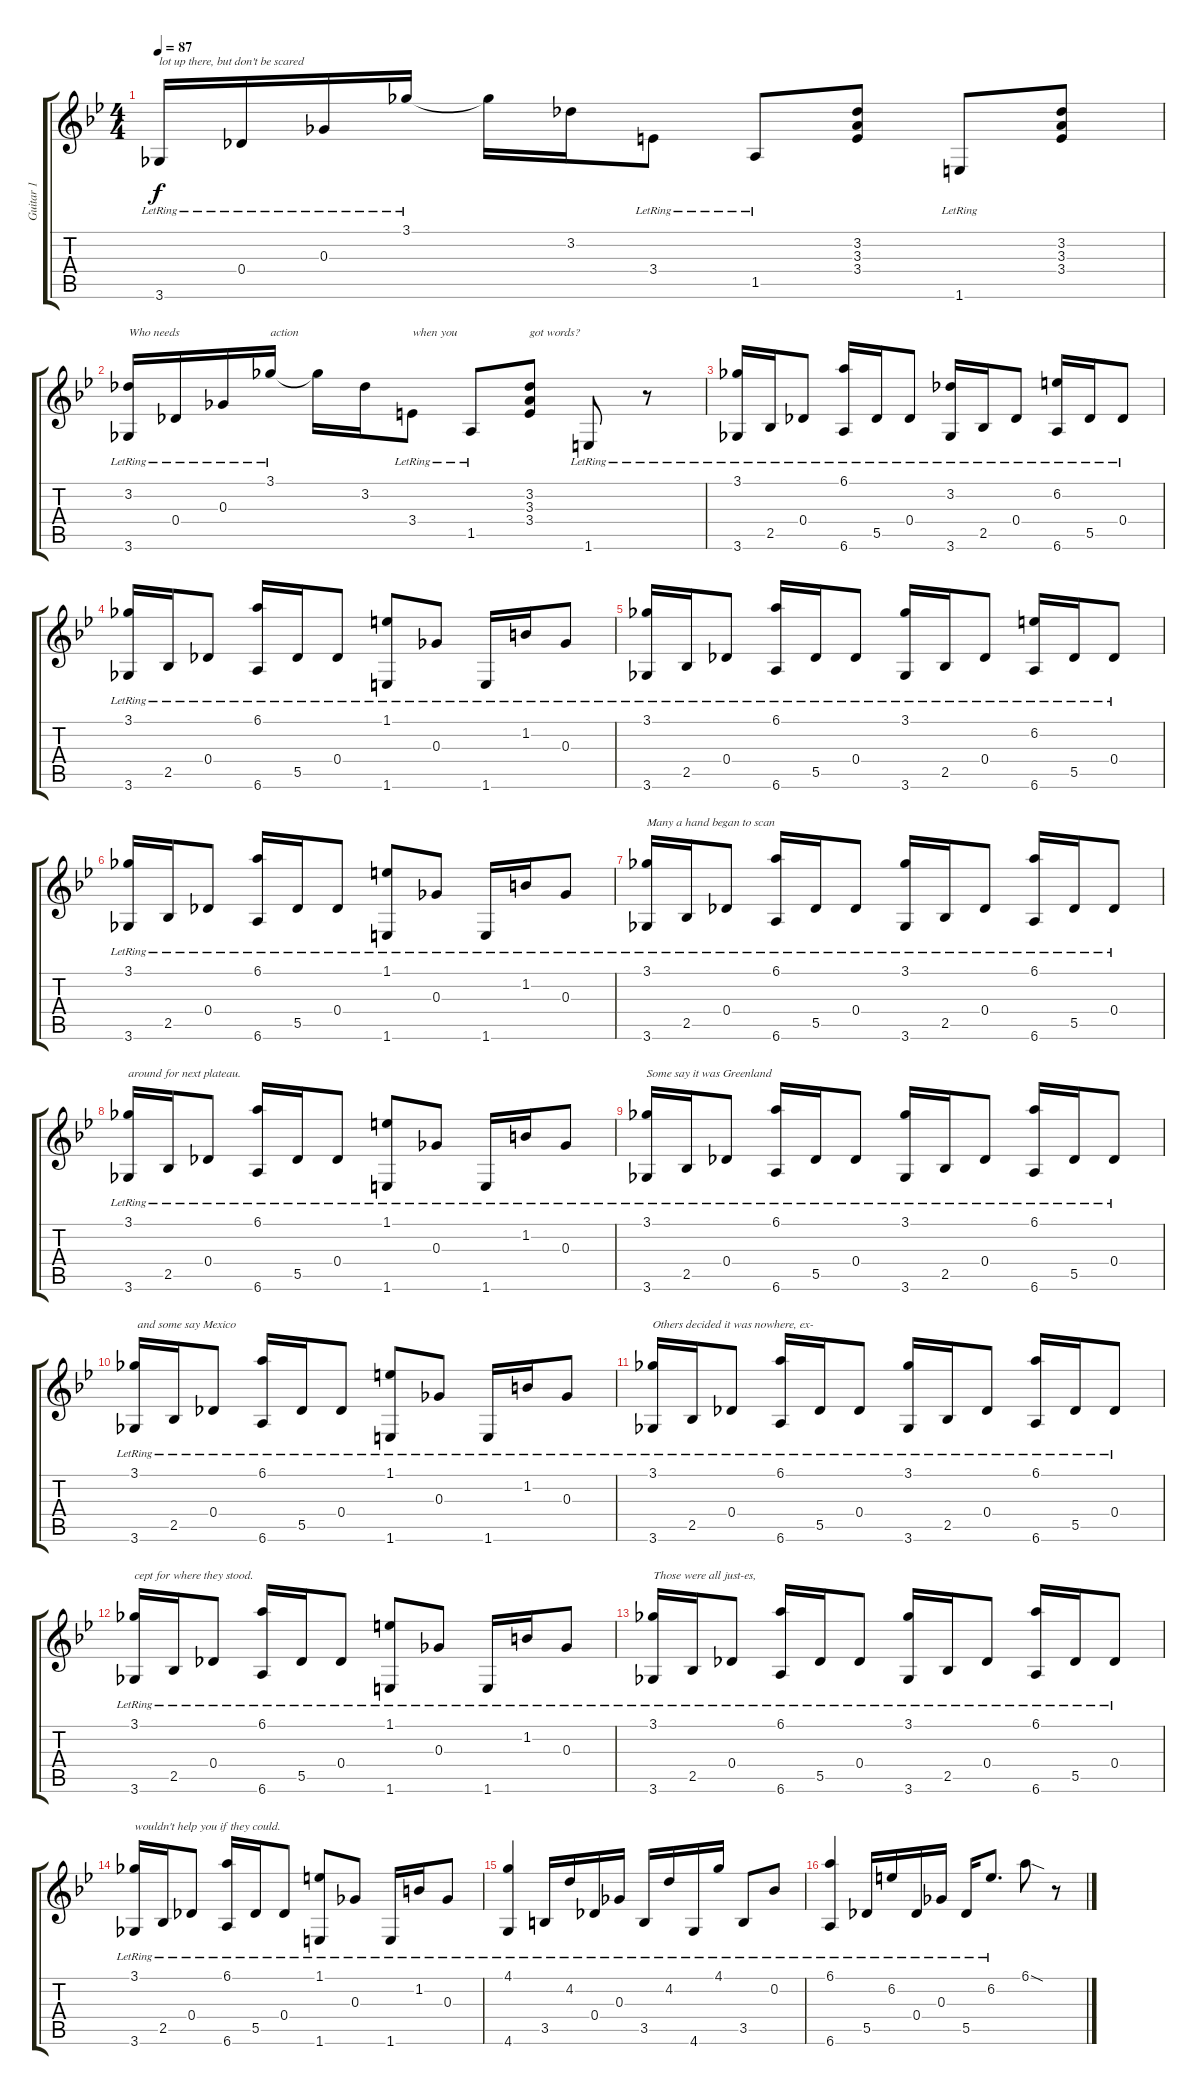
\track ("Guitar 1" "Guitar 1") {instrument acousticguitarsteel}
\staff {score tabs}
\tuning (Eb4 Bb3 Gb3 Db3 Ab2 Eb2) {hide}
\ts (4 4)
\tempo 87
\clef g2
\ks bb
3.6{lr}.16{txt "lot up there, but don't be scared" dy f} 0.4{lr}.16 0.3{lr}.16 3.1{lr}.16 3.1{t}.16 3.2.16 3.4{lr}.8 1.5{lr}.8 (3.2 3.3 3.4).8 1.6{lr}.8 (3.2 3.3 3.4).8 |
(3.2{lr} 3.6{lr}).16{txt "Who needs"} 0.4{lr}.16 0.3{lr}.16 3.1{lr}.16{txt "action"} 3.1{t}.16 3.2.16 3.4{lr}.8{txt "when you"} 1.5{lr}.8 (3.2 3.3 3.4).8{txt "got words?"} 1.6{lr}.8 r.8 |
(3.1{lr} 3.6{lr}).16 2.5{lr}.16 0.4{lr}.8 (6.1{lr} 6.6{lr}).16 5.5{lr}.16 0.4{lr}.8 (3.2{lr} 3.6{lr}).16 2.5{lr}.16 0.4{lr}.8 (6.2{lr} 6.6{lr}).16 5.5{lr}.16 0.4{lr}.8 |
(3.1{lr} 3.6{lr}).16 2.5{lr}.16 0.4{lr}.8 (6.1{lr} 6.6{lr}).16 5.5{lr}.16 0.4{lr}.8 (1.1{lr} 1.6{lr}).8 0.3{lr}.8 1.6{lr}.16 1.2{lr}.16 0.3{lr}.8 |
(3.1{lr} 3.6{lr}).16 2.5{lr}.16 0.4{lr}.8 (6.1{lr} 6.6{lr}).16 5.5{lr}.16 0.4{lr}.8 (3.1{lr} 3.6{lr}).16 2.5{lr}.16 0.4{lr}.8 (6.2{lr} 6.6{lr}).16 5.5{lr}.16 0.4{lr}.8 |
(3.1{lr} 3.6{lr}).16 2.5{lr}.16 0.4{lr}.8 (6.1{lr} 6.6{lr}).16 5.5{lr}.16 0.4{lr}.8 (1.1{lr} 1.6{lr}).8 0.3{lr}.8 1.6{lr}.16 1.2{lr}.16 0.3{lr}.8 |
(3.1{lr} 3.6{lr}).16{txt "Many a hand began to scan"} 2.5{lr}.16 0.4{lr}.8 (6.1{lr} 6.6{lr}).16 5.5{lr}.16 0.4{lr}.8 (3.1{lr} 3.6{lr}).16 2.5{lr}.16 0.4{lr}.8 (6.1{lr} 6.6{lr}).16 5.5{lr}.16 0.4{lr}.8 |
(3.1{lr} 3.6{lr}).16{txt "around for next plateau."} 2.5{lr}.16 0.4{lr}.8 (6.1{lr} 6.6{lr}).16 5.5{lr}.16 0.4{lr}.8 (1.1{lr} 1.6{lr}).8 0.3{lr}.8 1.6{lr}.16 1.2{lr}.16 0.3{lr}.8 |
(3.1{lr} 3.6{lr}).16{txt "Some say it was Greenland "} 2.5{lr}.16 0.4{lr}.8 (6.1{lr} 6.6{lr}).16 5.5{lr}.16 0.4{lr}.8 (3.1{lr} 3.6{lr}).16 2.5{lr}.16 0.4{lr}.8 (6.1{lr} 6.6{lr}).16 5.5{lr}.16 0.4{lr}.8 |
(3.1{lr} 3.6{lr}).16{txt " and some say Mexico"} 2.5{lr}.16 0.4{lr}.8 (6.1{lr} 6.6{lr}).16 5.5{lr}.16 0.4{lr}.8 (1.1{lr} 1.6{lr}).8 0.3{lr}.8 1.6{lr}.16 1.2{lr}.16 0.3{lr}.8 |
(3.1{lr} 3.6{lr}).16{txt "Others decided it was nowhere, ex-"} 2.5{lr}.16 0.4{lr}.8 (6.1{lr} 6.6{lr}).16 5.5{lr}.16 0.4{lr}.8 (3.1{lr} 3.6{lr}).16 2.5{lr}.16 0.4{lr}.8 (6.1{lr} 6.6{lr}).16 5.5{lr}.16 0.4{lr}.8 |
(3.1{lr} 3.6{lr}).16{txt "cept for where they stood.  "} 2.5{lr}.16 0.4{lr}.8 (6.1{lr} 6.6{lr}).16 5.5{lr}.16 0.4{lr}.8 (1.1{lr} 1.6{lr}).8 0.3{lr}.8 1.6{lr}.16 1.2{lr}.16 0.3{lr}.8 |
(3.1{lr} 3.6{lr}).16{txt "Those were all just-es,"} 2.5{lr}.16 0.4{lr}.8 (6.1{lr} 6.6{lr}).16 5.5{lr}.16 0.4{lr}.8 (3.1{lr} 3.6{lr}).16 2.5{lr}.16 0.4{lr}.8 (6.1{lr} 6.6{lr}).16 5.5{lr}.16 0.4{lr}.8 |
(3.1{lr} 3.6{lr}).16{txt "wouldn't help you if they could."} 2.5{lr}.16 0.4{lr}.8 (6.1{lr} 6.6{lr}).16 5.5{lr}.16 0.4{lr}.8 (1.1{lr} 1.6{lr}).8 0.3{lr}.8 1.6{lr}.16 1.2{lr}.16 0.3{lr}.8 |
(4.1{lr} 4.6{lr}).4 3.5{lr}.16 4.2{lr}.16 0.4{lr}.16 0.3{lr}.16 3.5{lr}.16 4.2{lr}.16 4.6{lr}.16 4.1{lr}.16 3.5{lr}.8 0.2{lr}.8 |
(6.1{lr} 6.6{lr}).4 5.5{lr}.16 6.2{lr}.16 0.4{lr}.16 0.3{lr}.16 5.5{lr}.16 6.2{lr}.8{d} 6.1{sod}.8 r.8
